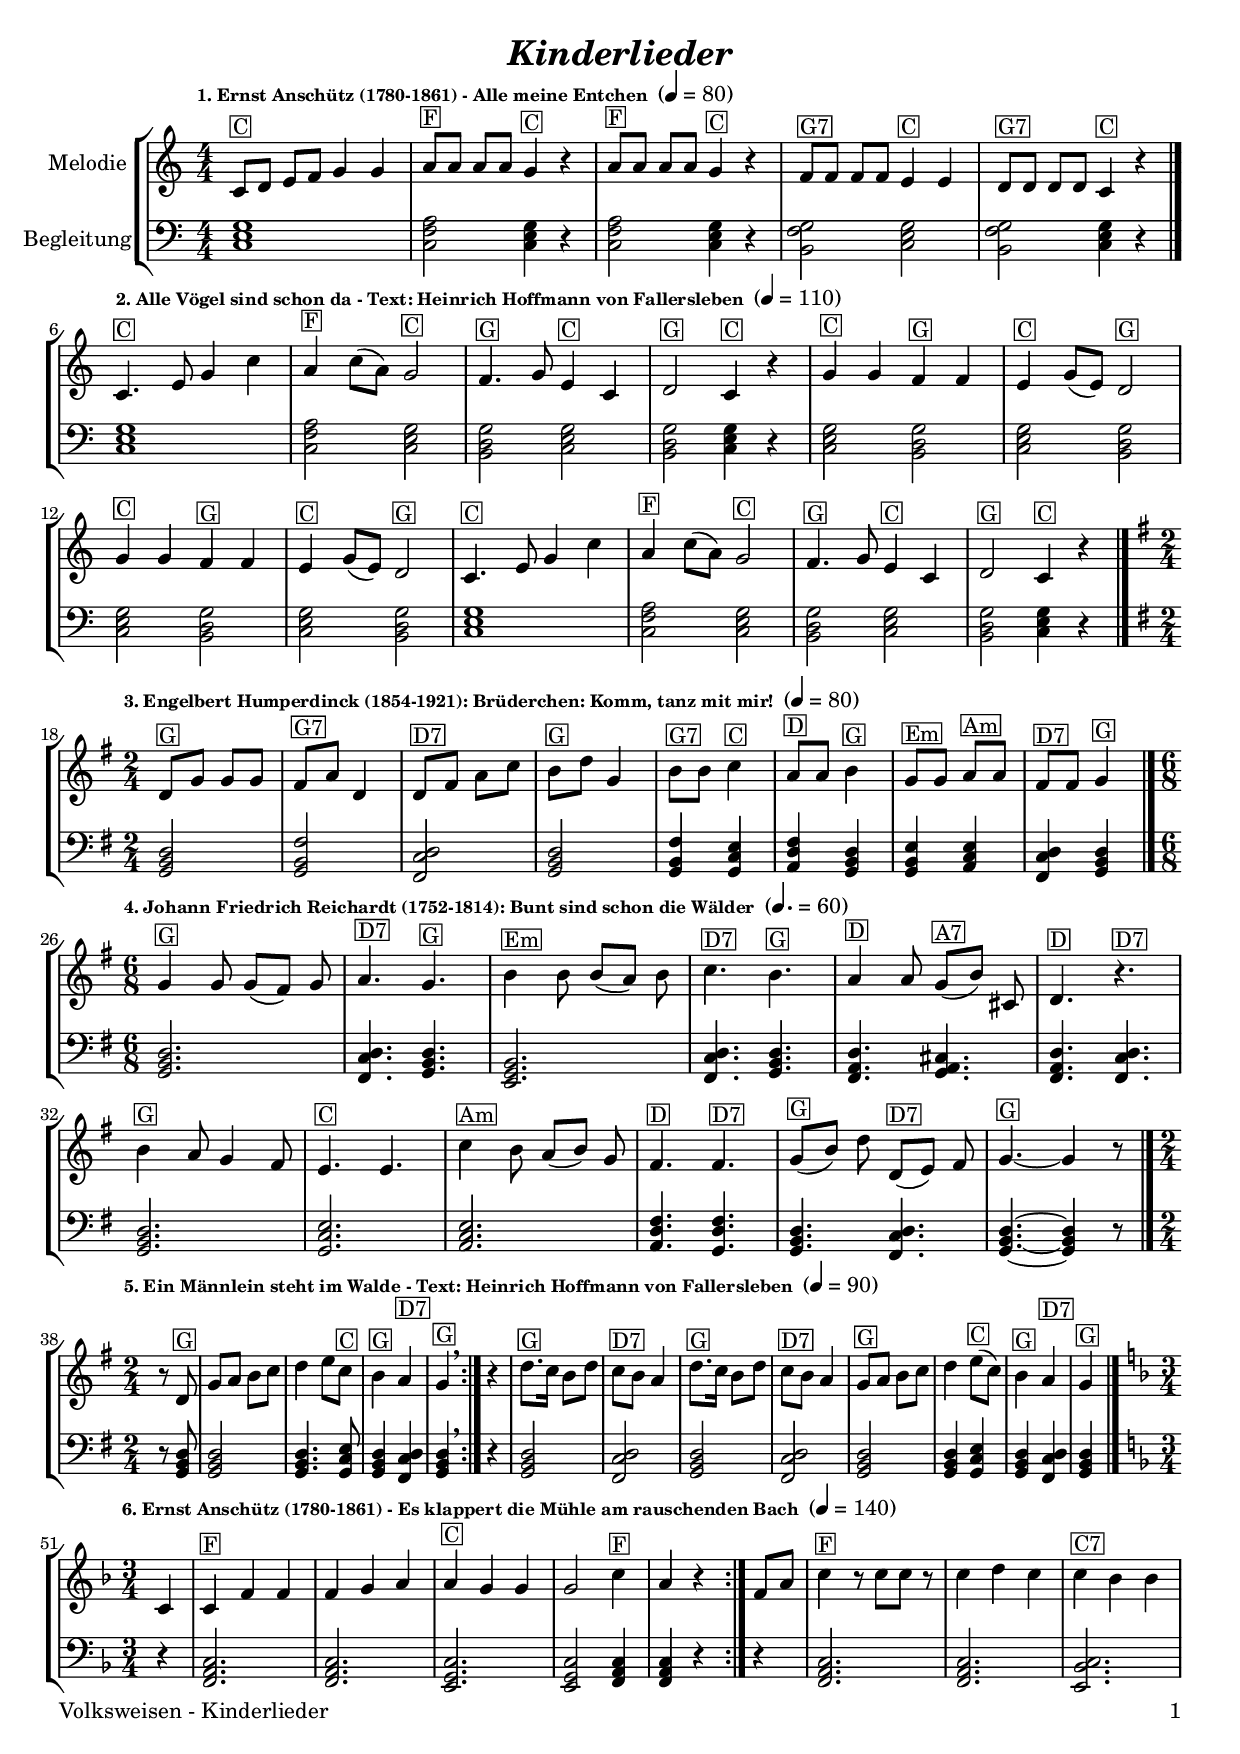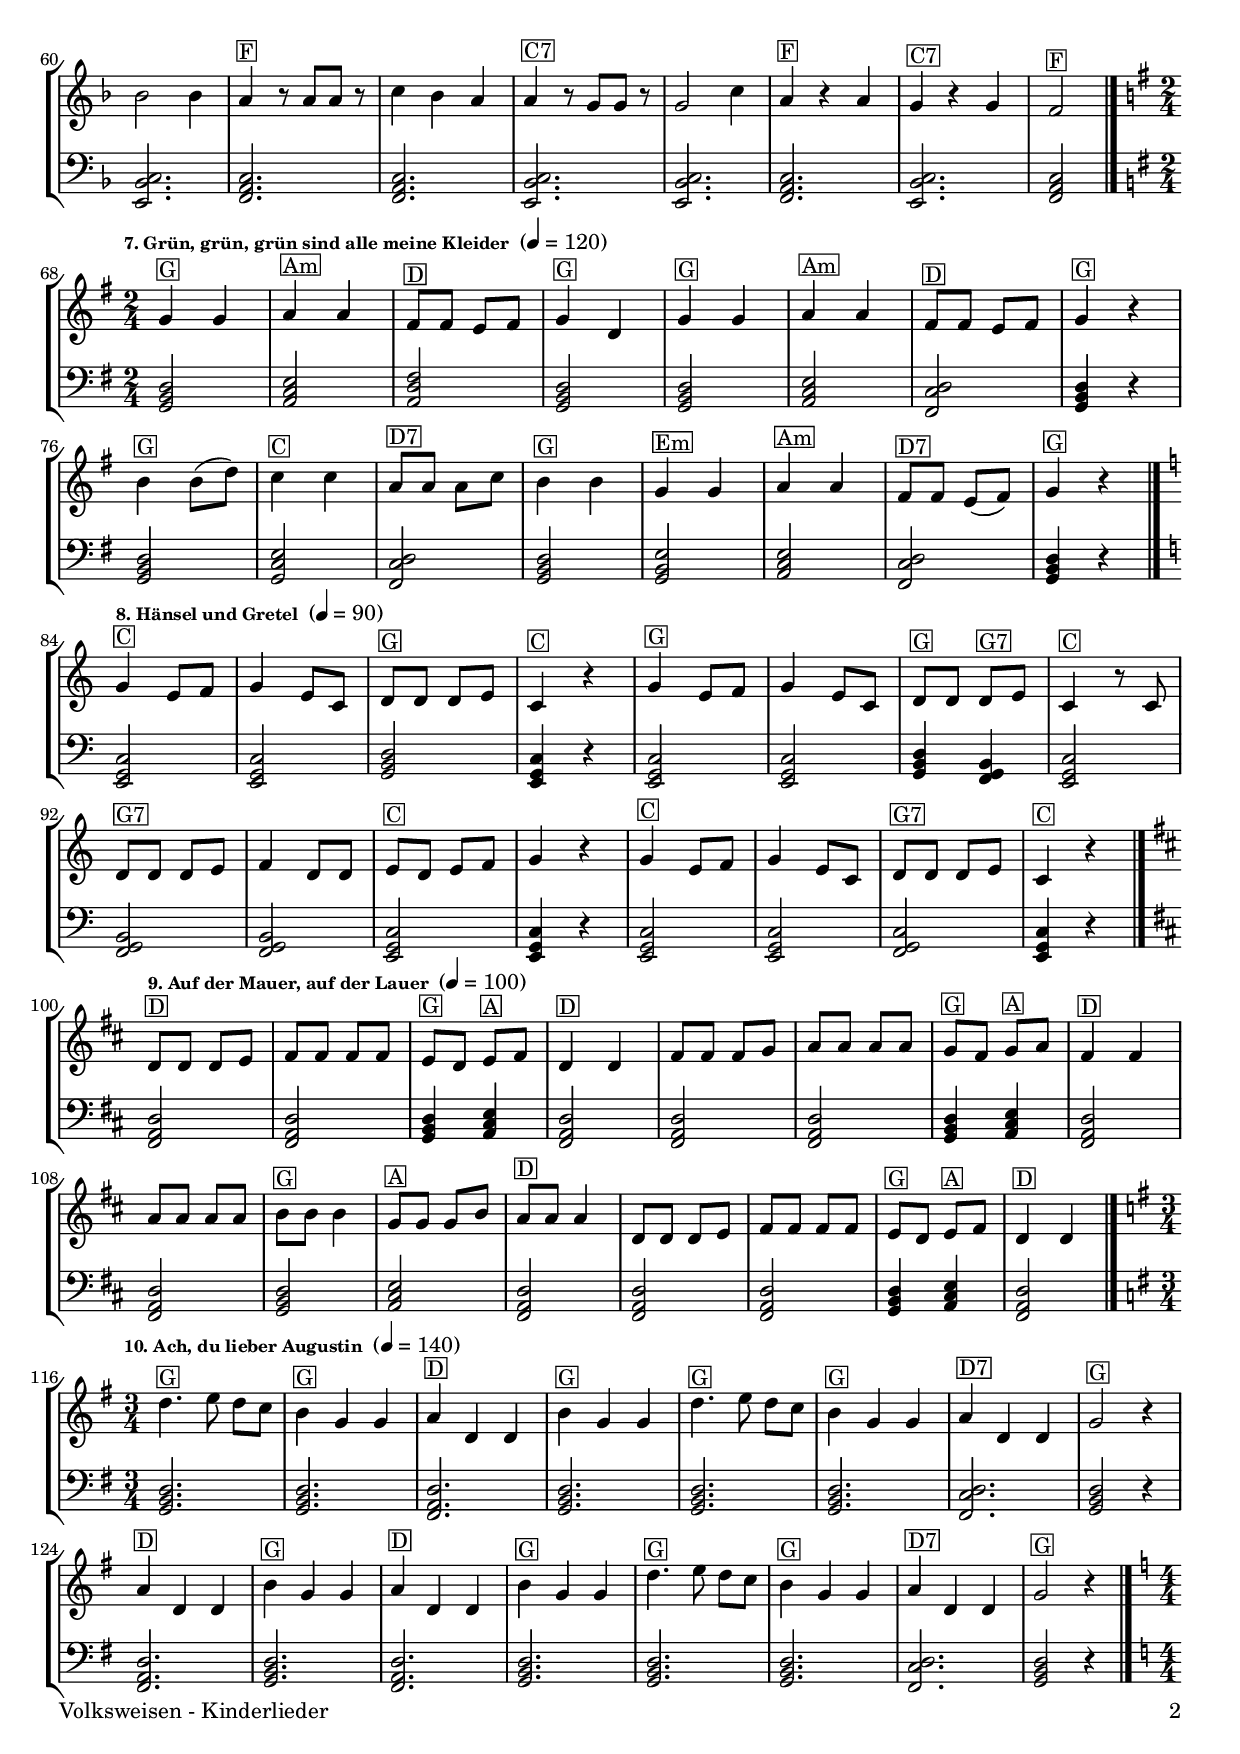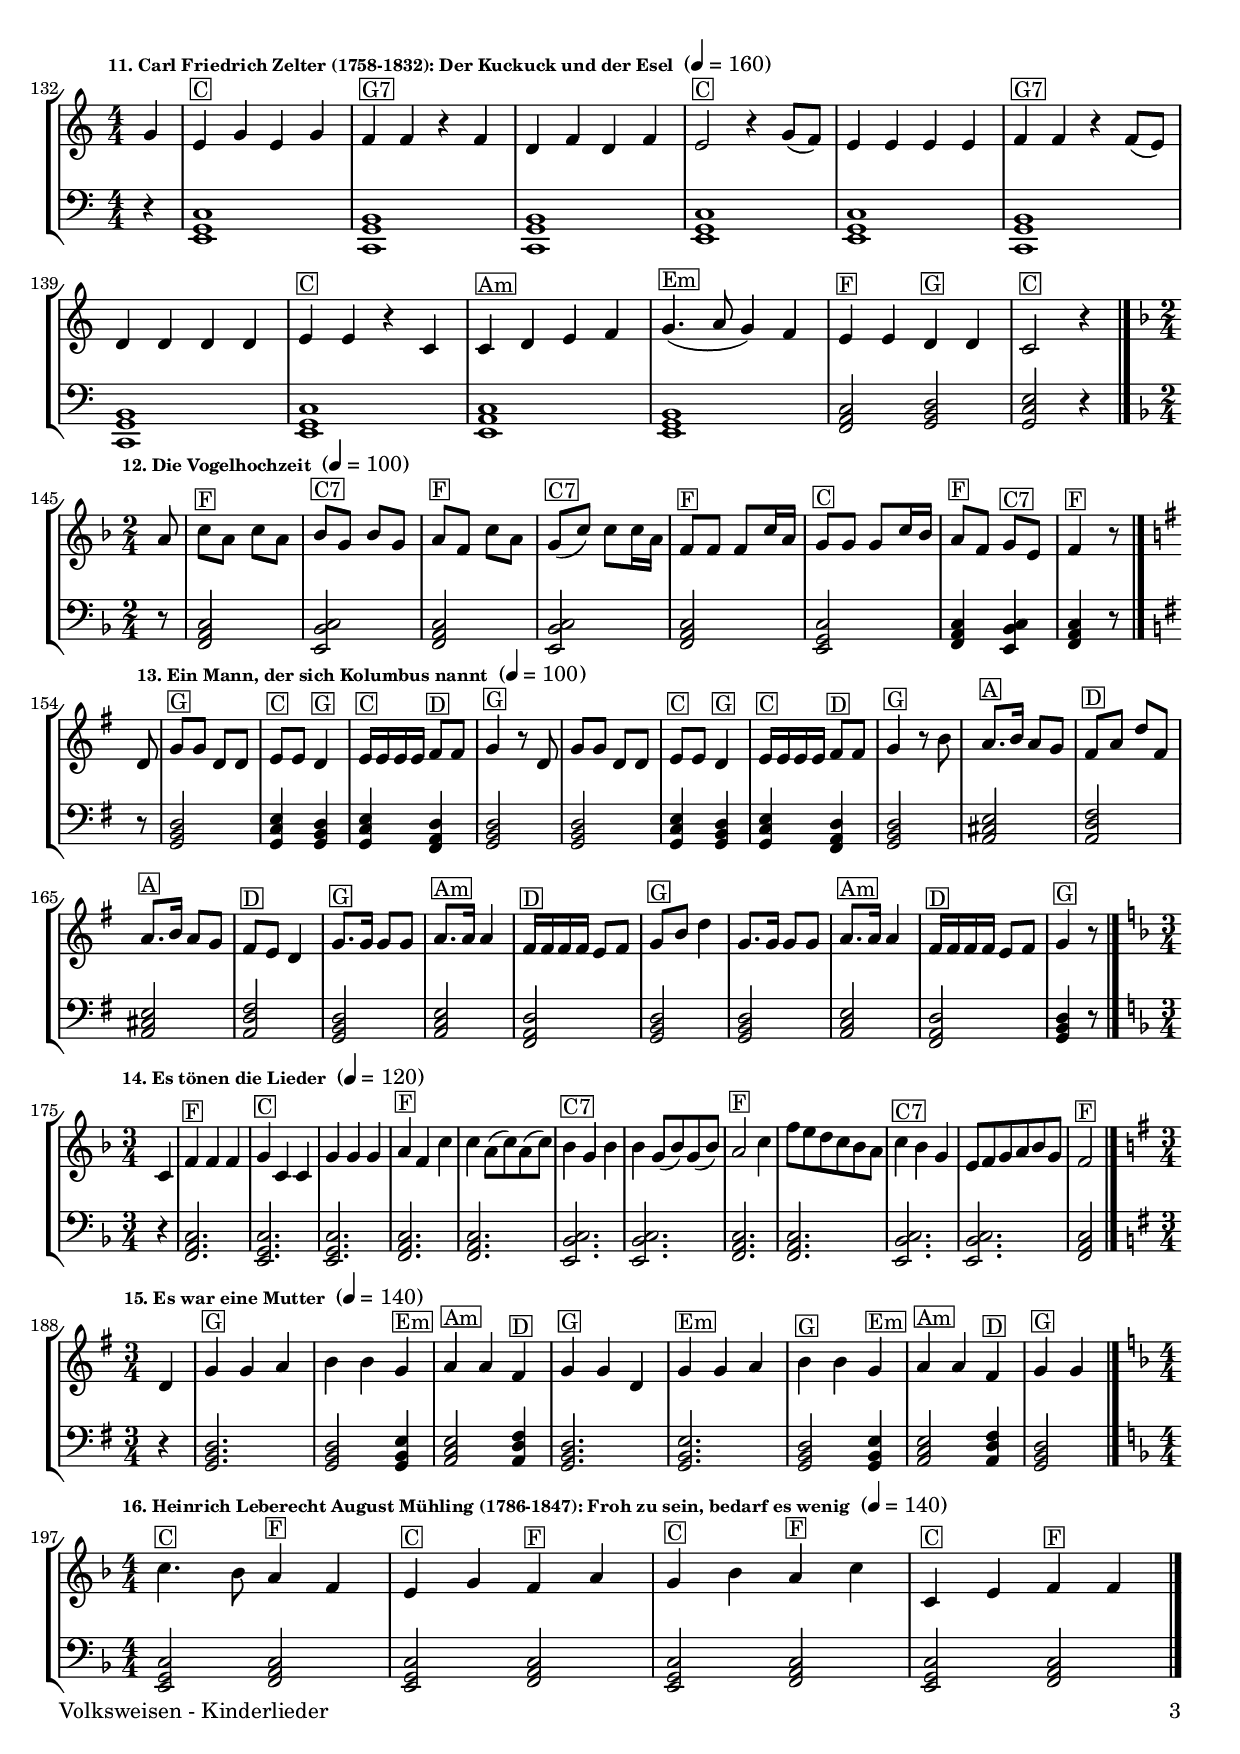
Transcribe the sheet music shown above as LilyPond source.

\version "2.20.2"
\include "deutsch.ly"
  
#(set-global-staff-size 19)

\header {
  title     = \markup \bold \italic "Kinderlieder"
%  composer  = ""
%  arranger  = ""
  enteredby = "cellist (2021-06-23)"
%  piece     = ""
}

voiceconsts = {
  \key c \major
  \time 4/4
  \clef "treble"
  \numericTimeSignature
  \compressEmptyMeasures
  % Set default beaming for all staves
  \set Timing.beamExceptions = #'()
  \set Timing.baseMoment     = #(ly:make-moment 1 4)
%  \set Timing.beatStructure  = #'(1 1 1)
}

micl = "clarinet"
mifl = "flute"
miob = "oboe"
mifh = "french horn"
misx = "tenor sax"
mist = "string ensemble 1"
%miba = "cello"
%miba = "acoustic grand"
miba = "church organ"

introa = {        \tempo \markup \tiny "1. Ernst Anschütz (1780-1861) - Alle meine Entchen " 4=80 }
introb = { \break \tempo \markup \tiny "2. Alle Vögel sind schon da - Text: Heinrich Hoffmann von Fallersleben " 4=110 }
introc = { \break \tempo \markup \tiny "3. Engelbert Humperdinck (1854-1921): Brüderchen: Komm, tanz mit mir! " 4=80 \key g \major \time 2/4 }
introd = { \break \tempo \markup \tiny "4. Johann Friedrich Reichardt (1752-1814): Bunt sind schon die Wälder " 4.=60 \time 6/8 }
introe = { \break \tempo \markup \tiny "5. Ein Männlein steht im Walde - Text: Heinrich Hoffmann von Fallersleben " 4=90 \time 2/4 }
introf = { \break \tempo \markup \tiny "6. Ernst Anschütz (1780-1861) - Es klappert die Mühle am rauschenden Bach " 4=140 \time 3/4 \key f \major }
introg = { \break \tempo \markup \tiny "7. Grün, grün, grün sind alle meine Kleider " 4=120 \time 2/4 \key g \major }
introh = { \break \tempo \markup \tiny "8. Hänsel und Gretel " 4=90 \key c \major }
introi = { \break \tempo \markup \tiny "9. Auf der Mauer, auf der Lauer " 4=100 \key d \major }
introj = { \break \tempo \markup \tiny "10. Ach, du lieber Augustin " 4=140 \key g \major \time 3/4 }
introk = { \break \tempo \markup \tiny "11. Carl Friedrich Zelter (1758-1832): Der Kuckuck und der Esel " 4=160 \key c \major \time 4/4 }
introl = { \break \tempo \markup \tiny "12. Die Vogelhochzeit " 4=100 \key f \major \time 2/4 }
introm = { \break \tempo \markup \tiny "13. Ein Mann, der sich Kolumbus nannt " 4=100 \key g \major }
intron = { \break \tempo \markup \tiny "14. Es tönen die Lieder " 4=120 \key f \major \time 3/4 }
introo = { \break \tempo \markup \tiny "15. Es war eine Mutter " 4=140 \key g \major \time 3/4 }
introp = { \break \tempo \markup \tiny "16. Heinrich Leberecht August Mühling (1786-1847): Froh zu sein, bedarf es wenig " 4=140 \key f \major \time 4/4 }

acca = \markup \box "A"
accc = \markup \box "C"
accd = \markup \box "D"
accf = \markup \box "F"
accg = \markup \box "G"
acas = \markup \box "A7"
accs = \markup \box "C7"
acds = \markup \box "D7"
acgs = \markup \box "G7"
acam = \markup \box "Am"
acem = \markup \box "Em"

va = \relative c' {
  \voiceconsts

  \introa
  c8^\accc d e f g4 g
  a8^\accf a a a g4^\accc r

  a8^\accf a a a g4^\accc r
  f8^\acgs f f f e4^\accc e

  d8^\acgs d d d c4^\accc r4 \bar "|."

  \introb
  c4.^\accc e8 g4 c
  a^\accf c8( a) g2^\accc
  f4.^\accg g8 e4^\accc c
  d2^\accg c4^\accc r

  g'^\accc g f4^\accg f
  e^\accc g8( e) d2^\accg
  g4^\accc g f^\accg f
  e^\accc g8( e) d2^\accg

  c4.^\accc e8 g4 c
  a^\accf c8( a) g2^\accc
  f4.^\accg g8 e4^\accc c
  d2^\accg c4^\accc r \bar "|."

  \introc
  d8^\accg g g g
  fis^\acgs a d,4

  d8^\acds fis a c
  h^\accg d g,4

  h8^\acgs h c4^\accc
  a8^\accd a h4^\accg

  g8^\acem g a^\acam a
  fis^\acds fis g4^\accg \bar "|."

  \introd
  g4^\accg g8 g[( fis)] g
  a4.^\acds g^\accg
  h4^\acem h8 h[( a)] h

  c4.^\acds h^\accg
  a4^\accd a8 g[(^\acas h)] cis,
  d4.^\accd r^\acds

  h'4^\accg a8 g4 fis8
  e4.^\accc e
  c'4^\acam h8 a[( h)] g

  fis4.^\accd fis^\acds
  g8[(^\accg h)] d d,[(^\acds e)] fis
  g4.~^\accg g4 r8 \bar "|."

  \introe
   \repeat volta 2 {
    \partial 4 r8 d^\accg
    g a h c
    d4 e8 c^\accc
    h4^\accg a^\acds
    g^\accg \breathe
  }
  r
  d'8.^\accg c16 h8 d
  c^\acds h a4
  d8.^\accg c16 h8 d
  c^\acds h a4

  g8^\accg a h c
  d4 e8(^\accc c)
  h4^\accg a^\acds
  \partial 4 g^\accg \bar "|."

  \introf
  \repeat volta 2 {
    \partial 4 c,4
    c^\accf f f
    f g a
    a^\accc g g
    g2 c4^\accf
    a r
  }
  f8 a
  c4^\accf r8 c[ c] r
  c4 d c
  c^\accs b b
  b2 b4

  a^\accf r8 a[ a] r
  c4 b a
  a^\accs r8 g[ g] r
  g2 c4

  a^\accf r a
  g^\accs r g
  \partial 2 f2^\accf \bar "|."

  \introg
  g4^\accg g
  a^\acam a
  fis8^\accd fis e fis
  g4^\accg d

  g^\accg g
  a^\acam a
  fis8^\accd fis e fis
  g4^\accg r

  h^\accg h8( d)
  c4^\accc c
  a8^\acds a a c
  h4^\accg h

  g^\acem g
  a^\acam a
  fis8^\acds fis e( fis)
  \partial 2 g4^\accg r \bar "|."

  \introh
  g4^\accc e8 f
  g4 e8 c
  d^\accg d d e
  c4^\accc r
  g'^\accg e8 f
  g4 e8 c

  d8^\accg d d^\acgs e
  c4^\accc r8 c
  d^\acgs d d e
  f4 d8 d
  e8^\accc d e f

  g4 r
  g^\accc e8 f
  g4 e8 c
  d^\acgs d d e
  c4^\accc r \bar "|."

  \introi
  d8^\accd d d e
  fis fis fis fis
  e^\accg d e^\acca fis
  d4^\accd d

  fis8 fis fis g
  a a a a
  g^\accg fis g^\acca a
  fis4^\accd fis

  a8 a a a
  h^\accg h h4
  g8^\acca g g h
  a^\accd a a4

  d,8 d d e
  fis fis fis fis
  e^\accg d e^\acca fis
  d4^\accd d \bar "|."

  \introj
  d'4.^\accg e8 d[ c]
  h4^\accg g g
  a^\accd d, d
  h'^\accg g g
  d'4.^\accg e8 d[ c]

  h4^\accg g g
  a^\acds d, d
  g2^\accg r4
  a4^\accd d, d
  h'^\accg g g
  a^\accd d, d

  h'^\accg g g
  d'4.^\accg e8 d[ c]
  h4^\accg g g
  a^\acds d, d
  g2^\accg r4 \bar "|."

  \introk
  \partial 4 g4
  e^\accc g e g
  f^\acgs f r f
  d f d f
  e2^\accc r4 g8( f)

  e4 e e e
  f^\acgs f r f8( e)
  d4 d d d
  e^\accc e r c

  c^\acam d e f
  g4.(^\acem a8 g4) f
  e^\accf e d^\accg d
  \partial 2. c2^\accc r4 \bar "|."

  \introl
  \partial 8 a'8
  c^\accf a c a
  b^\accs g b g
  a^\accf f c' a
  g(^\accs c) c c16 a

  f8^\accf f f c'16 a
  g8^\accc g g c16 b
  a8^\accf f g^\accs e
  \partial 4. f4^\accf r8 \bar "|."

  \introm
  \partial 8 d8
  g^\accg g d d
  e^\accc e d4^\accg
  e16^\accc e e e fis8^\accd fis
  g4^\accg r8 d

  g g d d
  e^\accc e d4^\accg
  e16^\accc e e e fis8^\accd fis
  g4^\accg r8 h

  a8.^\acca h16 a8 g
  fis^\accd a d fis,
  a8.^\acca h16 a8 g
  fis^\accd e d4

  g8.^\accg g16 g8 g
  a8.^\acam a16 a4
  fis16^\accd fis fis fis e8 fis
  g^\accg h d4

  g,8. g16 g8 g
  a8.^\acam a16 a4
  fis16^\accd fis fis fis e8 fis
  \partial 4. g4^\accg r8 \bar "|."

  \intron
  \partial 4 c,4
  f^\accf f f
  g^\accc c, c
  g' g g
  a^\accf f c'

  c a8( c) a( c)
  b4^\accs g b
  b g8( b) g( b)
  a2^\accf c4

  f8 e d c b a
  c4^\accs b g
  e8 f g a b g
  \partial 2 f2^\accf \bar "|."  

  \introo
  \partial 4 d4
  g^\accg g a
  h h g^\acem
  a^\acam a fis^\accd
  g^\accg g d

  g^\acem g a
  h^\accg h g^\acem
  a^\acam a fis^\accd
  \partial 2 g^\accg g \bar "|."

  \introp
  c4.^\accc b8 a4^\accf f
  e^\accc g f^\accf a

  g^\accc b a^\accf c
  c,^\accc e f^\accf f \bar "|."
}

vb = \relative c {
  \voiceconsts
  \clef "bass"

  \introa
  <c e g>1
  <c f a>2 <c e g>4 r

  <c f a>2 <c e g>4 r
  <h f' g>2 <c e g>

  <h f' g> <c e g>4 r \bar "|."

  \introb  
  <c e g>1
  <c f a>2 <c e g>
  <h d g> <c e g>
  <h d g> <c e g>4 r

  <c e g>2 <h d g>
  <c e g> <h d g>
  <c e g> <h d g>
  <c e g> <h d g>

  <c e g>1
  <c f a>2 <c e g>
  <h d g> <c e g>
  <h d g> <c e g>4 r \bar "|."

  \introc
  <g h d>2
  <g h fis'>

  <fis c' d>
  <g h d>

  <g h fis'>4 <g c e>
  <a d fis> <g h d>

  <g h e> <a c e>
  <fis c' d> <g h d> \bar "|."

  \introd
  <g h d>2.
  <fis c' d>4. <g h d>
  <e g h>2.

  <fis c' d>4. <g h d>
  <fis a d> <g a cis>
  <fis a d> <fis c' d>

  <g h d>2.
  <g c e>
  <a c e>

  <a d fis>4. <g d' fis>
  <g h d> <fis c' d>
  <g h d>~ <g h d>4 r8 \bar "|."

  \introe
  \repeat volta 2 {
    \partial 4 r8 <g h d>
    <g h d>2
    <g h d>4. <g c e>8
    <g h d>4 <fis c' d>
    <g h d> \breathe
  }
  r
  <g h d>2
  <fis c' d>
  <g h d>
  <fis c' d>

  <g h d>
  <g h d>4 <g c e>
  <g h d> <fis c' d>
  \partial 4 <g h d> \bar "|."

  \introf
  \repeat volta 2 {
    \partial 4 r4
    <f a c>2.
    <f a c>
    <e g c>
    <e g c>2 <f a c>4
    <f a c> r
  }
  r
  <f a c>2.
  <f a c>
  <e b' c>
  <e b' c>

  <f a c>
  <f a c>
  <e b' c>
  <e b' c>

  <f a c>
  <e b' c>
  <f a c>2 \bar "|."

  \introg
  <g h d>2
  <a c e>
  <a d fis>
  <g h d>

  <g h d>
  <a c e>
  <fis c' d>
  <g h d>4 r

  <g h d>2
  <g c e>
  <fis c' d>
  <g h d>

  <g h e>
  <a c e>
  <fis c' d>
  \partial 2 <g h d>4 r \bar "|."  

  \introh
  <e g c>2
  <e g c>
  <g h d>
  <e g c>4 r
  <e g c>2
  <e g c>

  <g h d>4 <f g h>
  <e g c>2
  <f g h>
  <f g h>
  <e g c>

  <e g c>4 r
  <e g c>2
  <e g c>
  <f g c>
  <e g c>4 r \bar "|."

  \introi
  <fis a d>2
  <fis a d>
  <g h d>4 <a cis e>
  <fis a d>2

  <fis a d>
  <fis a d>
  <g h d>4 <a cis e>
  <fis a d>2

  <fis a d>
  <g h d>
  <a cis e>
  <fis a d>

  <fis a d>
  <fis a d>
  <g h d>4 <a cis e>
  <fis a d>2 \bar "|."

  \introj
  <g h d>2.
  <g h d>
  <fis a d>
  <g h d>
  <g h d>

  <g h d>
  <fis c' d>
  <g h d>2 r4
  <fis a d>2.
  <g h d>
  <fis a d>

  <g h d>
  <g h d>
  <g h d>
  <fis c' d>
  <g h d>2 r4

  \introk
  \partial 4 r4
  <e g c>1
  <c g' h>
  <c g' h>
  <e g c>

  <e g c>
  <c g' h>
  <c g' h>
  <e g c>

  <e a c>
  <e g h>
  <f a c>2 <g h d>
  \partial 2. <g c e> r4 \bar "|."

  \introl
  \partial 8 r8
  <f a c>2
  <e b' c>
  <f a c>
  <e b' c>

  <f a c>
  <e g c>
  <f a c>4 <e b' c>
  \partial 4. <f a c> r8 \bar "|."

  \introm
  \partial 8 r8
  <g h d>2
  <g c e>4 <g h d>
  <g c e> <fis a d>
  <g h d>2

  <g h d>
  <g c e>4 <g h d>
  <g c e> <fis a d>
  <g h d>2

  <a cis e>
  <a d fis>
  <a cis e>
  <a d fis>

  <g h d>
  <a c e>
  <fis a d>
  <g h d>

  <g h d>
  <a c e>
  <fis a d>
  \partial 4. <g h d>4 r8 \bar "|."

  \intron
  \partial 4 r4
  <f a c>2.
  <e g c>
  <e g c>
  <f a c>

  <f a c>
  <e b' c>
  <e b' c>
  <f a c>

  <f a c>
  <e b' c>
  <e b' c>
  \partial 2 <f a c>2 \bar "|."  

  \introo
  \partial 4 r4
  <g h d>2.
  <g h d>2 <g h e>4
  <a c e>2 <a d fis>4
  <g h d>2.

  <g h e>
  <g h d>2 <g h e>4
  <a c e>2 <a d fis>4
  \partial 2 <g h d>2 \bar "|."

  \introp
  <e g c>2 <f a c>
  <e g c> <f a c>

  <e g c> <f a c>
  <e g c> <f a c> \bar "|."
}


music = \new StaffGroup <<
      \new Staff {
	\set Staff.midiInstrument = \mist
	\set Staff.instrumentName = \markup \center-column { "Melodie" }
	\transpose c c { \va }
      }

      \new Staff {
	\set Staff.midiInstrument = \miba
	\set Staff.instrumentName = \markup \center-column { "Begleitung" }
	\transpose c c { \vb }
      }
>>

\book {
   \paper {
    print-page-number = ##t
    print-first-page-number = ##t
    ragged-last-bottom = ##f
    oddHeaderMarkup = \markup \null
    evenHeaderMarkup = \markup \null
    oddFooterMarkup = \markup {
      \fill-line {
        \on-the-fly #print-page-number-check-first
        "Volksweisen - Kinderlieder" \fromproperty #'page:page-number-string
      }
    }
    evenFooterMarkup = \oddFooterMarkup
  } \score {
    \music
    \layout {}
  }

  \score {
    \unfoldRepeats \music

    \midi {
      \context {
        \Score
      }
    }
  }
}